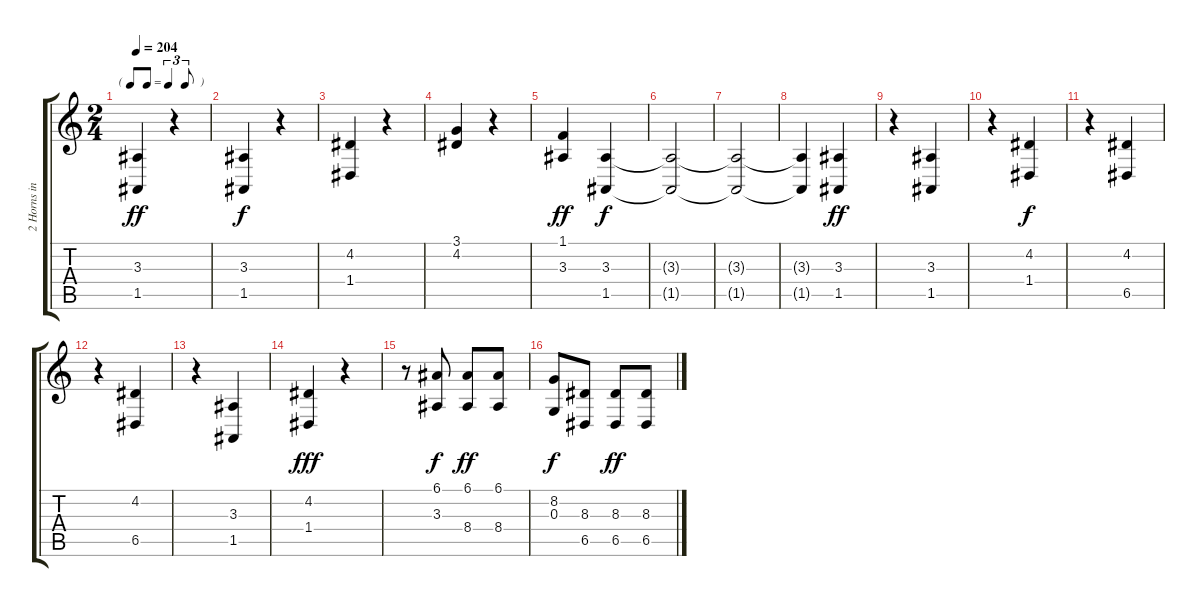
\track ("2 Horns in Eb" "2 Horns in") {instrument frenchhorn}
\staff {score tabs}
\tuning (E4 B3 G3 D3 A2 E2) {hide}
\ts (2 4)
\tf triplet8th
\tempo 204
\clef g2
\ks c
(3.3 1.5).4{dy ff} r.4 |
(3.3 1.5).4{dy f} r.4 |
(4.2 1.4).4 r.4 |
(3.1 4.2).4 r.4 |
(1.1 3.3).4{dy ff} (3.3 1.5).4{dy f} |
(3.3{t} 1.5{t}).2 |
(3.3{t} 1.5{t}).2 |
(3.3{t} 1.5{t}).4 (3.3 1.5).4{dy ff} |
r.4 (3.3 1.5).4 |
r.4 (4.2 1.4).4{dy f} |
r.4 (4.2 6.5).4 |
r.4 (4.2 6.5).4 |
r.4 (3.3 1.5).4 |
(4.2 1.4).4{dy fff} r.4 |
r.8 (6.1 3.3).8{dy f} (6.1 8.4).8{dy ff} (6.1 8.4).8 |
(8.2 0.3).8{dy f} (8.3 6.5).8 (8.3 6.5).8{dy ff} (8.3 6.5).8
